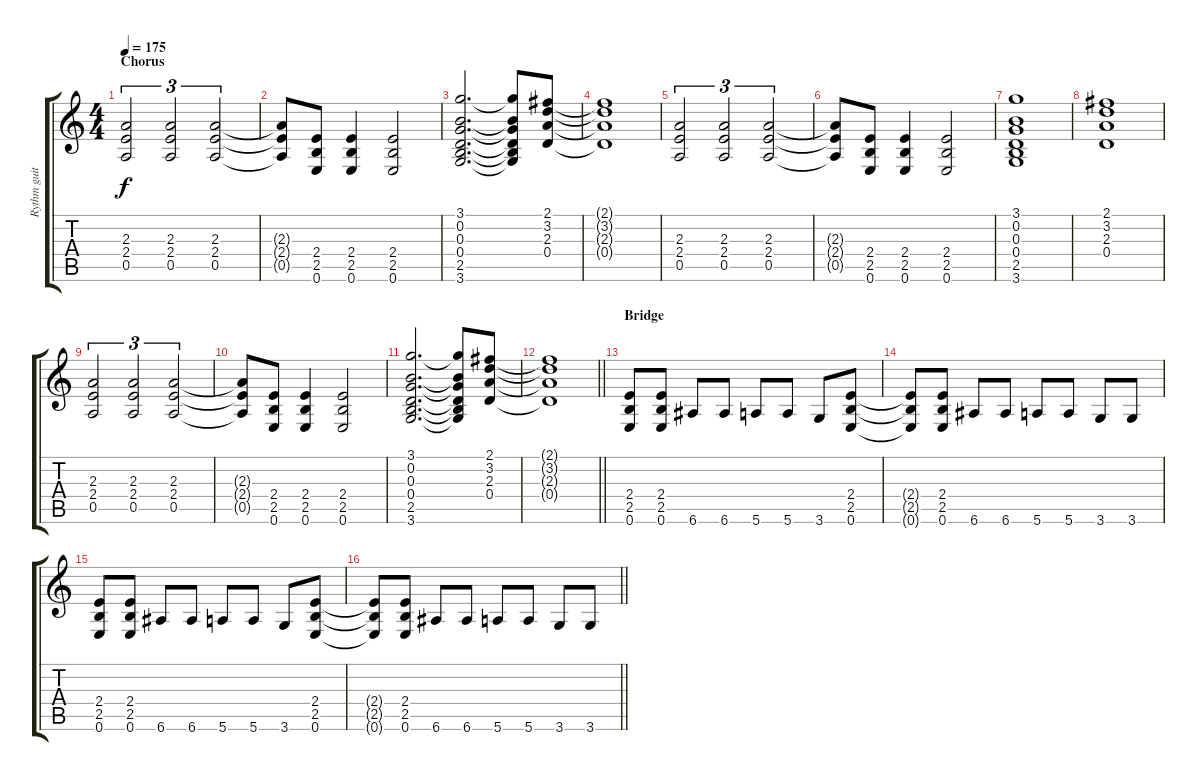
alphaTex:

\track ("Rythm guitar (Jesper Binzer)" "Rythm guit") {instrument distortionguitar}
\staff {score tabs}
\tuning (E4 B3 G3 D3 A2 E2) {hide}
\ts (4 4)
\section ("" "Chorus")
\tempo 175
\clef g2
\ks c
(2.3 2.4 0.5).2{tu (3 2) dy f} (2.3 2.4 0.5).2{tu (3 2)} (2.3 2.4 0.5).2{tu (3 2)} |
(2.3{t} 2.4{t} 0.5{t}).8 (2.4 2.5 0.6).8 (2.4 2.5 0.6).4 (2.4 2.5 0.6).2 |
(3.1 0.2 0.3 0.4 2.5 3.6).2{d} (3.1{t} 0.2{t} 0.3{t} 0.4{t} 2.5{t} 3.6{t}).8 (2.1 3.2 2.3 0.4).8 |
(2.1{t} 3.2{t} 2.3{t} 0.4{t}).1 |
(2.3 2.4 0.5).2{tu (3 2)} (2.3 2.4 0.5).2{tu (3 2)} (2.3 2.4 0.5).2{tu (3 2)} |
(2.3{t} 2.4{t} 0.5{t}).8 (2.4 2.5 0.6).8 (2.4 2.5 0.6).4 (2.4 2.5 0.6).2 |
(3.1 0.2 0.3 0.4 2.5 3.6).1 |
(2.1 3.2 2.3 0.4).1 |
(2.3 2.4 0.5).2{tu (3 2)} (2.3 2.4 0.5).2{tu (3 2)} (2.3 2.4 0.5).2{tu (3 2)} |
(2.3{t} 2.4{t} 0.5{t}).8 (2.4 2.5 0.6).8 (2.4 2.5 0.6).4 (2.4 2.5 0.6).2 |
(3.1 0.2 0.3 0.4 2.5 3.6).2{d} (3.1{t} 0.2{t} 0.3{t} 0.4{t} 2.5{t} 3.6{t}).8 (2.1 3.2 2.3 0.4).8 |
\barLineRight lightlight
(2.1{t} 3.2{t} 2.3{t} 0.4{t}).1 |
\section ("" "Bridge")
(2.4 2.5 0.6).8 (2.4 2.5 0.6).8 6.6.8 6.6.8 5.6.8 5.6.8 3.6.8 (2.4 2.5 0.6).8 |
(2.4{t} 2.5{t} 0.6{t}).8 (2.4 2.5 0.6).8 6.6.8 6.6.8 5.6.8 5.6.8 3.6.8 3.6.8 |
(2.4 2.5 0.6).8 (2.4 2.5 0.6).8 6.6.8 6.6.8 5.6.8 5.6.8 3.6.8 (2.4 2.5 0.6).8 |
\barLineRight lightlight
(2.4{t} 2.5{t} 0.6{t}).8 (2.4 2.5 0.6).8 6.6.8 6.6.8 5.6.8 5.6.8 3.6.8 3.6.8
